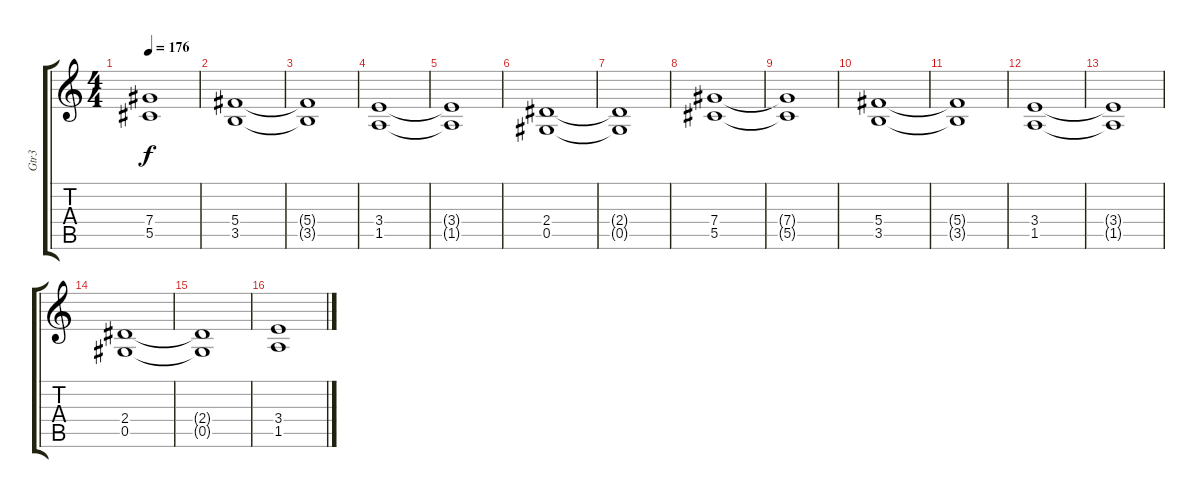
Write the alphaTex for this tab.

\track ("Gtr3" "Gtr3") {instrument overdrivenguitar}
\staff {score tabs}
\tuning (Eb4 Bb3 Gb3 Db3 Ab2 Eb2) {hide}
\ts (4 4)
\tempo 176
\clef g2
\ks c
(7.4{t} 5.5{t}).1{dy f} |
(5.4 3.5).1 |
(5.4{t} 3.5{t}).1 |
(3.4 1.5).1 |
(3.4{t} 1.5{t}).1 |
(2.4 0.5).1 |
(2.4{t} 0.5{t}).1 |
(7.4 5.5).1 |
(7.4{t} 5.5{t}).1 |
(5.4 3.5).1 |
(5.4{t} 3.5{t}).1 |
(3.4 1.5).1 |
(3.4{t} 1.5{t}).1 |
(2.4 0.5).1 |
(2.4{t} 0.5{t}).1 |
(3.4 1.5).1
